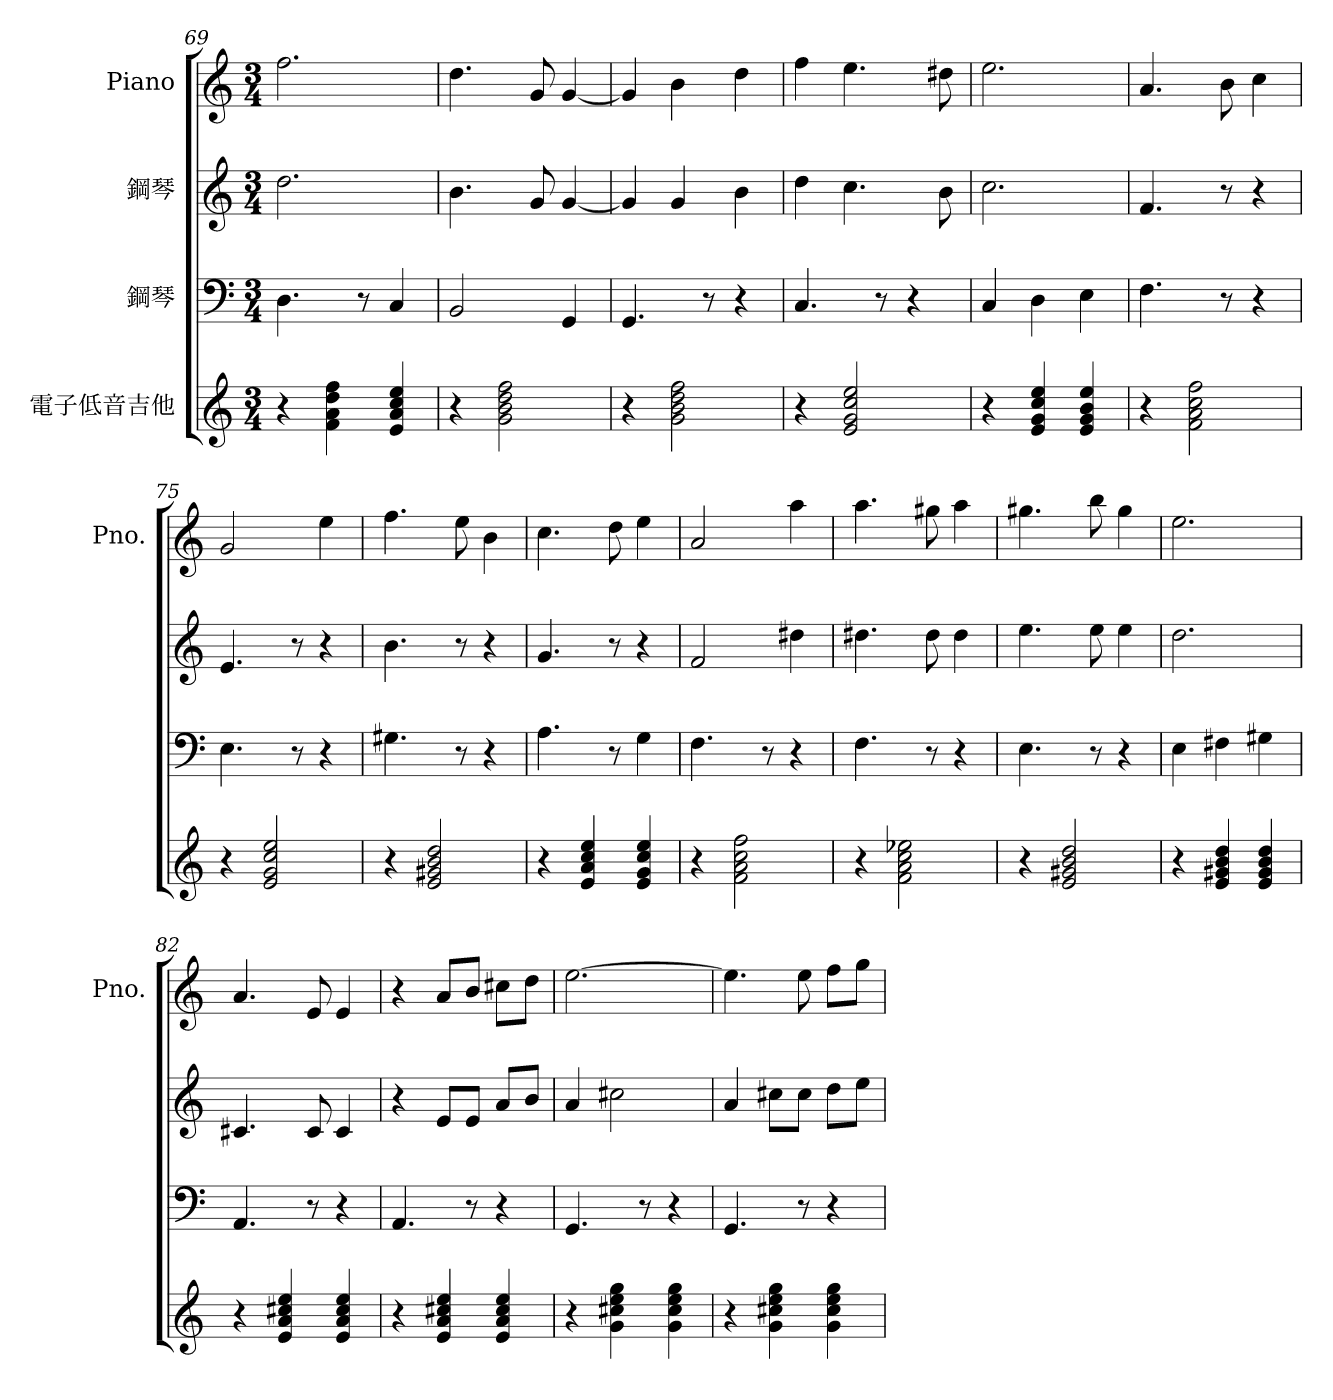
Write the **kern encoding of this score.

**kern	**kern	**kern	**kern
*part4	*part3	*part2	*part1
*staff4	*staff3	*staff2	*staff1
*I"電子低音吉他	*I"鋼琴	*I"鋼琴	*I"Piano
*	*	*	*I'Pno.
*clefG2	*clefF4	*clefG2	*clefG2
*ITrd7c12	*	*	*
*k[]	*k[]	*k[]	*k[]
*M3/4	*M3/4	*M3/4	*M3/4
=69	=69	=69	=69
4r	4.D\	2.dd\	2.ff\
4F\ 4A\ 4d\ 4f\	.	.	.
.	8r	.	.
4E/ 4A/ 4c/ 4e/	4C/	.	.
=70	=70	=70	=70
4r	2BB/	4.b\	4.dd\
2G\ 2B\ 2d\ 2f\	.	.	.
.	.	8g/	8g/
.	4GG/	[4g/	[4g/
=71	=71	=71	=71
4r	4.GG/	4g/]	4g/]
2G\ 2B\ 2d\ 2f\	.	4g/	4b\
.	8r	.	.
.	4r	4b\	4dd\
=72	=72	=72	=72
4r	4.C/	4dd\	4ff\
2E/ 2G/ 2c/ 2e/	.	4.cc\	4.ee\
.	8r	.	.
.	4r	.	.
.	.	8b\	8dd#X\
!!LO:LB:g=z
=73	=73	=73	=73
4r	4C/	2.cc\	2.ee\
4E/ 4G/ 4c/ 4e/	4D\	.	.
4E/ 4G/ 4B/ 4e/	4E\	.	.
=74	=74	=74	=74
4r	4.F\	4.f/	4.a/
2F\ 2A\ 2c\ 2f\	.	.	.
.	8r	8r	8b\
.	4r	4r	4cc\
=75	=75	=75	=75
4r	4.E\	4.e/	2g/
2E/ 2G/ 2c/ 2e/	.	.	.
.	8r	8r	.
.	4r	4r	4ee\
=76	=76	=76	=76
4r	4.G#X\	4.b\	4.ff\
2E/ 2G#X/ 2B/ 2d/	.	.	.
.	8r	8r	8ee\
.	4r	4r	4b\
=77	=77	=77	=77
4r	4.A\	4.g/	4.cc\
4E/ 4A/ 4c/ 4e/	.	.	.
.	8r	8r	8dd\
4E/ 4G/ 4c/ 4e/	4G\	4r	4ee\
=78	=78	=78	=78
4r	4.F\	2f/	2a/
2F\ 2A\ 2c\ 2f\	.	.	.
.	8r	.	.
.	4r	4dd#X\	4aa\
=79	=79	=79	=79
4r	4.F\	4.dd#X\	4.aa\
2F\ 2A\ 2c\ 2e-X\	.	.	.
.	8r	8dd#\	8gg#X\
.	4r	4dd#\	4aa\
=80	=80	=80	=80
4r	4.E\	4.ee\	4.gg#X\
2E/ 2G#X/ 2B/ 2d/	.	.	.
.	8r	8ee\	8bb\
.	4r	4ee\	4gg#\
=81	=81	=81	=81
4r	4E\	2.dd\	2.ee\
4E/ 4G#X/ 4B/ 4d/	4F#X\	.	.
4E/ 4G#/ 4B/ 4d/	4G#X\	.	.
!!LO:LB:g=z
=82	=82	=82	=82
4r	4.AA/	4.c#X/	4.a/
4E/ 4A/ 4c#X/ 4e/	.	.	.
.	8r	8c#/	8e/
4E/ 4A/ 4c#/ 4e/	4r	4c#/	4e/
=83	=83	=83	=83
4r	4.AA/	4r	4r
4E/ 4A/ 4c#X/ 4e/	.	8e/L	8a/L
.	8r	8e/J	8b/J
4E/ 4A/ 4c#/ 4e/	4r	8a/L	8cc#X\L
.	.	8b/J	8dd\J
=84	=84	=84	=84
4r	4.GG/	4a/	[2.ee\
4G\ 4c#X\ 4e\ 4g\	.	2cc#X\	.
.	8r	.	.
4G\ 4c#\ 4e\ 4g\	4r	.	.
=85	=85	=85	=85
4r	4.GG/	4a/	4.ee\]
4G\ 4c#X\ 4e\ 4g\	.	8cc#X\L	.
.	8r	8cc#\J	8ee\
4G\ 4c#\ 4e\ 4g\	4r	8dd\L	8ff\L
.	.	8ee\J	8gg\J
=	=	=	=
*-	*-	*-	*-
